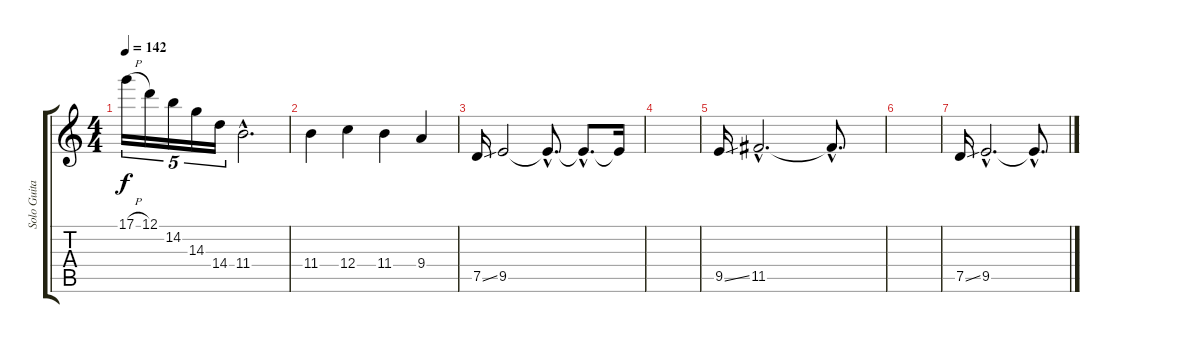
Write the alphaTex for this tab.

\track ("Solo Guitar" "Solo Guita") {instrument distortionguitar}
\staff {score tabs}
\tuning (D4 A3 F3 C3 G2 C2) {hide}
\ts (4 4)
\tempo 142
\clef g2
\ks c
17.1{h}.16{tu (5 4) dy f} 12.1.16{tu (5 4)} 14.2.16{tu (5 4)} 14.3.16{tu (5 4)} 14.4.16{tu (5 4)} 11.4{hac}.2{d} |
11.4.4 12.4.4 11.4.4 9.4.4 |
7.5{ss}.16 9.5.2 9.5{hac t}.8{d} 9.5{hac t}.8{d} 9.5{t}.16 |
|
9.5{ss}.16 11.5{hac}.2{d} 11.5{hac t}.8{d} |
|
7.5{ss}.16 9.5{hac}.2{d} 9.5{hac t}.8{d}
